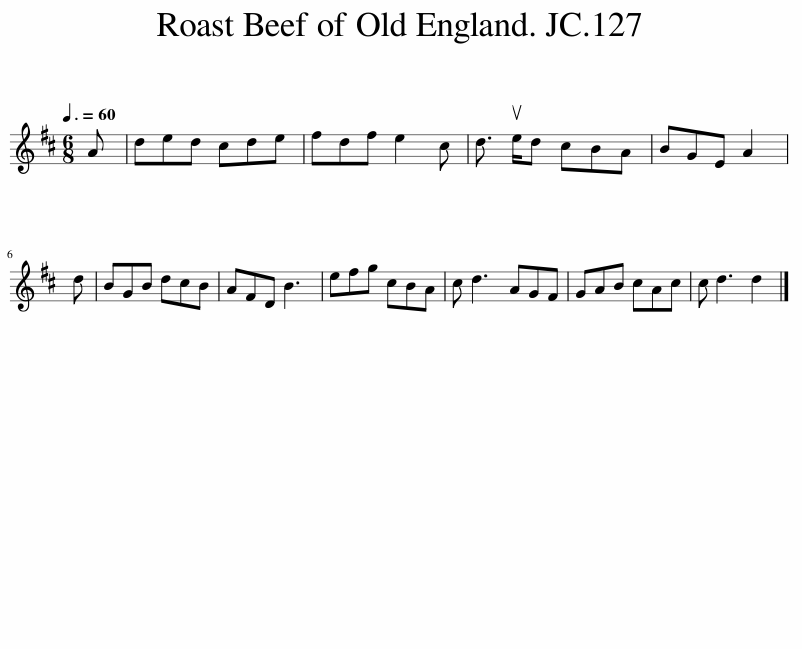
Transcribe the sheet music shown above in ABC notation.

X:1
L:1/8
Q:3/8=60
M:6/8
I:linebreak $
K:D
V:1 treble
V:1
 A | ded cde | fdf e2 c | d3/2 ue/d cBA | BGE A2 |$ %5
 d | BGB dcB | AFD B3 | efg cBA | c d3 AGF | %10
 GAB cAc | c d3 d2 |] %12
